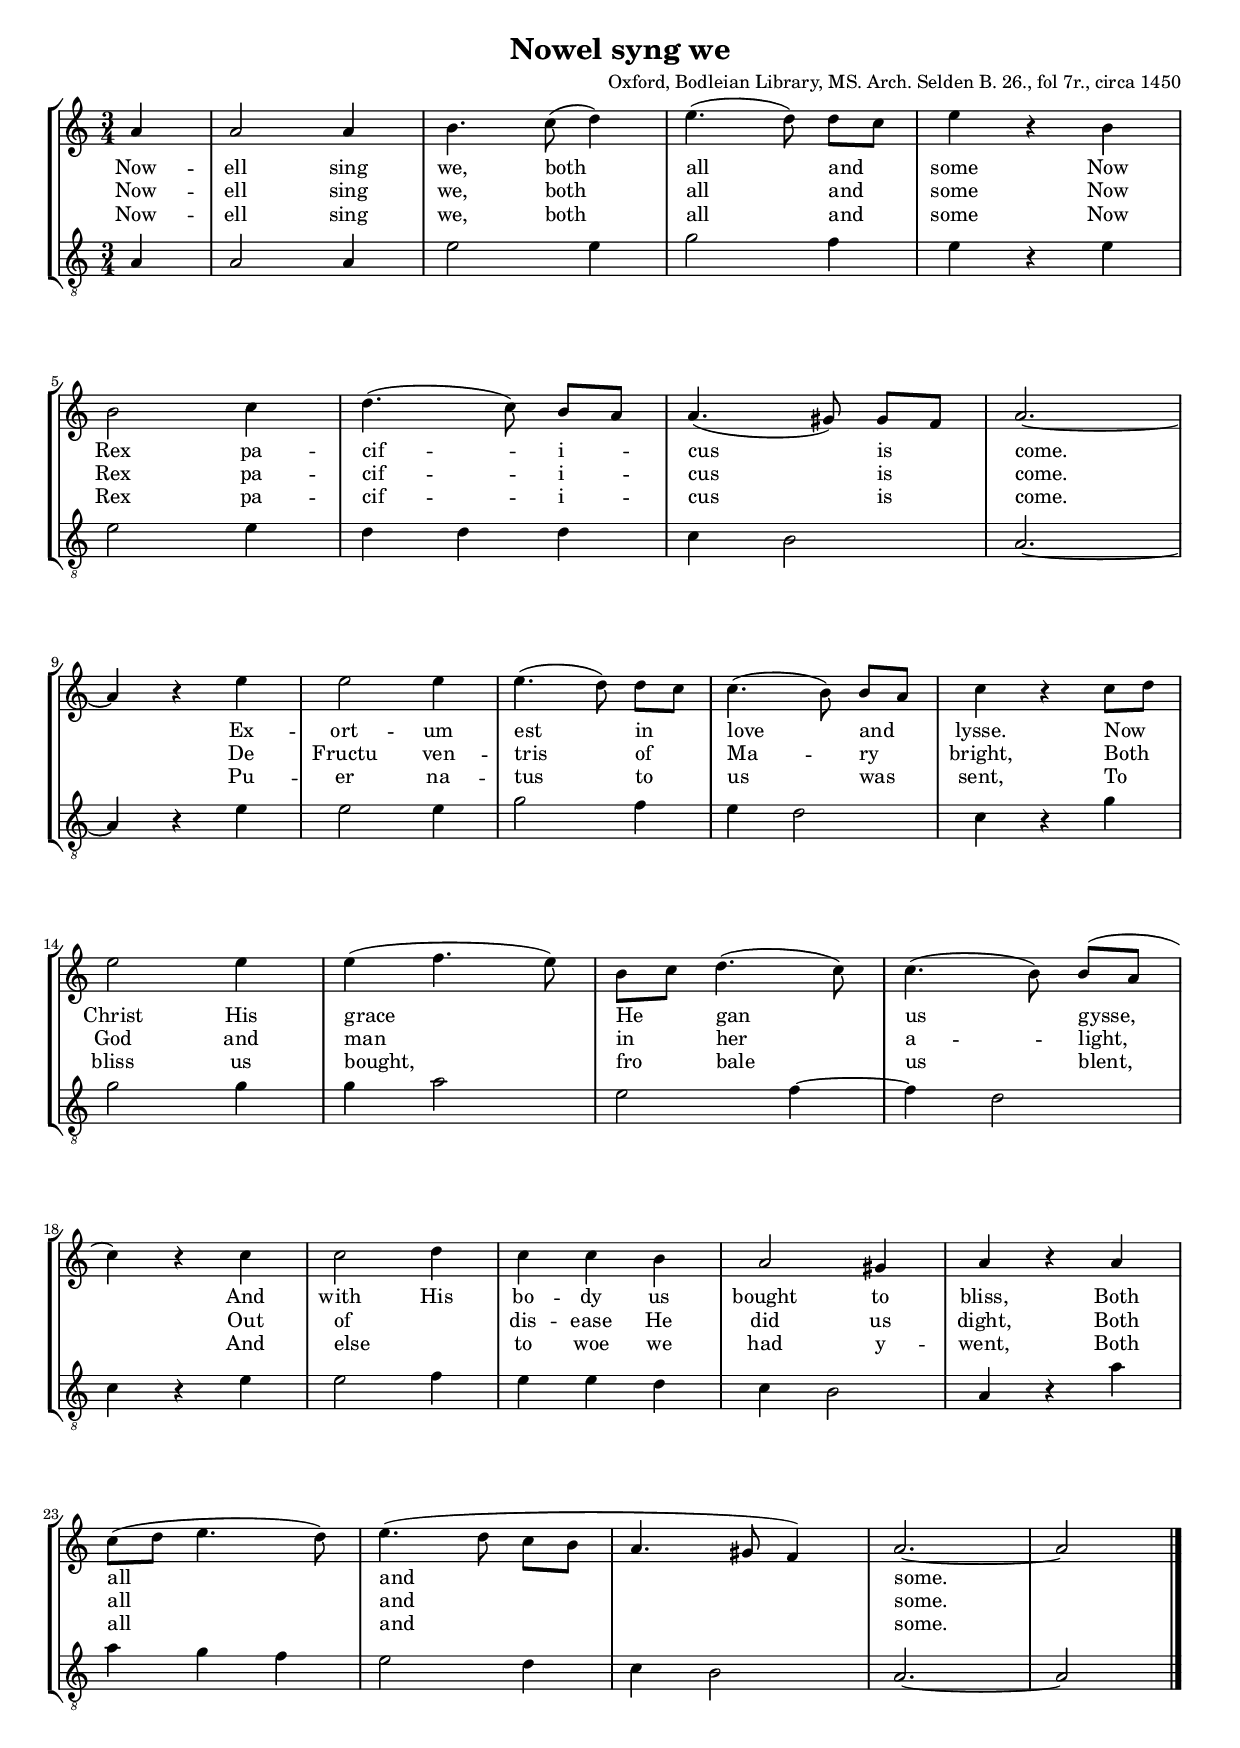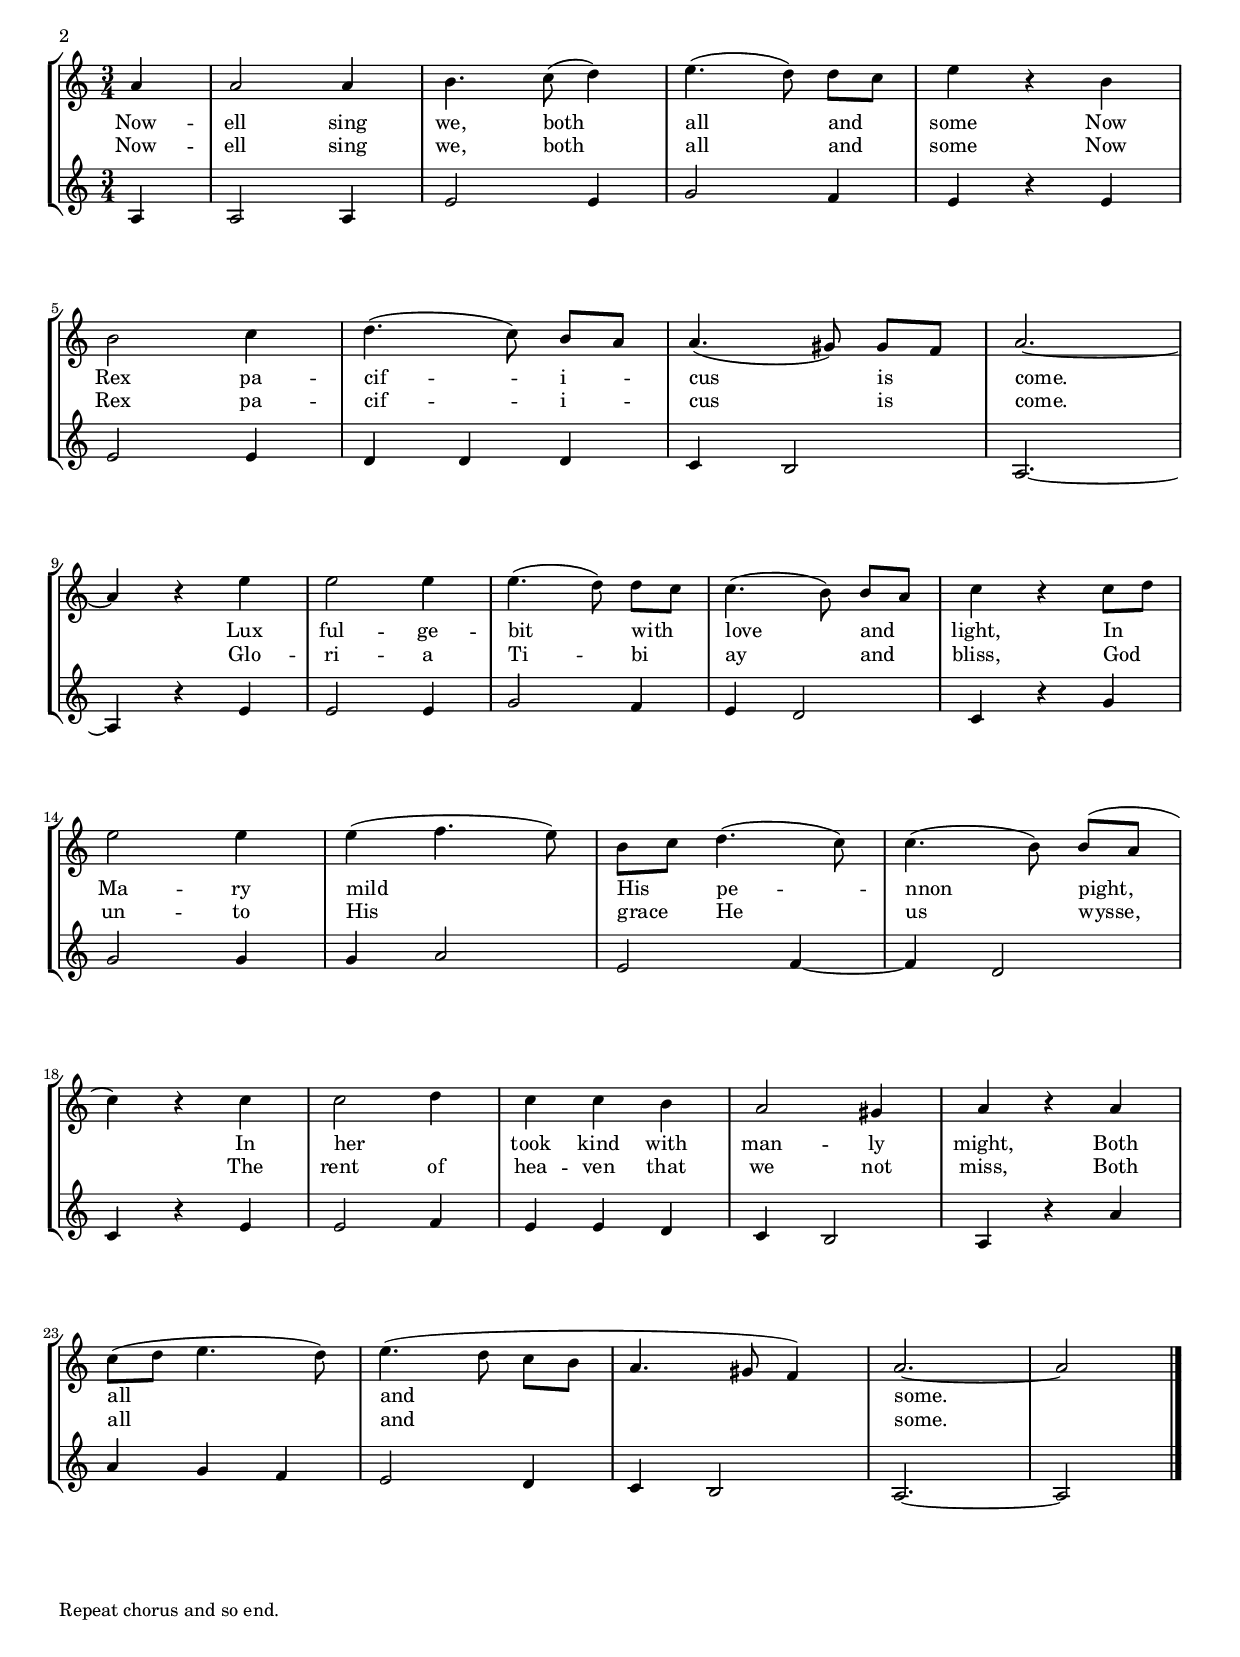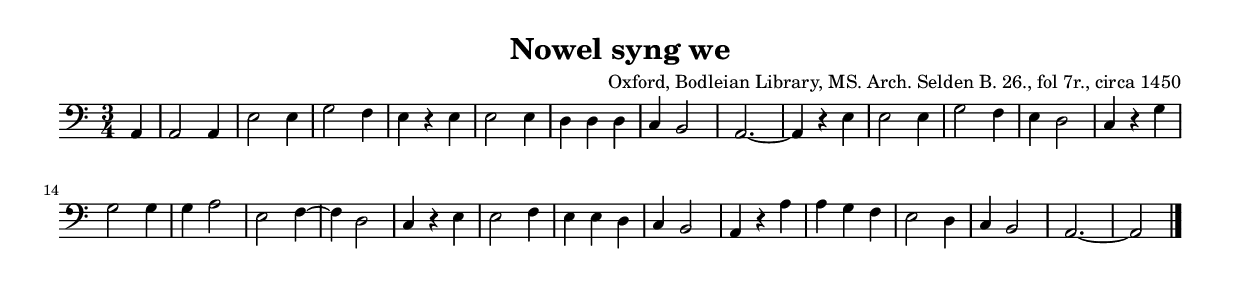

\version "2.12.3"

#(set-global-staff-size 16)

\header {
    title = "Nowel syng we"
    composer = "Oxford, Bodleian Library, MS. Arch. Selden B. 26., fol 7r., circa 1450"
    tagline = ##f
}

\layout { 
    indent = 0\cm 
}

top = \transpose c f' {
    \key g \minor
    \time 3/4
    \autoBeamOff

    \partial 4 g4| g2g4| a4.bes8(c'4)| d'4.(c'8)c'8[bes8]| d'4r4a4|\break 
    a2bes4 | c'4.(bes8)a8[g8] | g4.(fis8)fis8[ees8] | g2.~|\break
    g4r4d'4| d'2d'4| d'4.(c'8)c'8[bes8] | bes4.(a8)a8[g8]| bes4r4bes8[c'8]|\break
    d'2d'4| d'4(ees'4.d'8)| a8[bes8]c'4.(bes8)| bes4.(a8)a8([g8]|\break
    bes4)r4bes4| bes2c'4| bes4bes4a4| g2fis4| g4r4g4|\break
    bes8([c'8]d'4.c'8)| d'4.(c'8bes8[a8]| g4.fis8ees4)| g2.~ | g2 \bar "|." 
}

bottom = \transpose c f {
    \key g \minor
    \time 3/4
    \autoBeamOff
    
    \partial 4 g4| g2g4| d'2d'4| f'2ees'4| d'4r4d'4| d'2d'4| c'4c'4c'4| bes4a2| g2.~|
    g4r4d'4| d'2d'4| f'2ees'4| d'4c'2| bes4r4f'4| f'2f'4| f'4g'2| d'2ees'4~| ees'4c'2|
    bes4r4d'4| d'2ees'4| d'4d'4c'4| bes4a2| g4r4g'4| g'4f'4ees'4| d'2c'4| bes4a2| g2.~| g2 \bar "|."
}

topChorus = \transpose c f' {
    \partial 4 g4| g2g4| a4.bes8(c'4)| d'4.(c'8)c'8[bes8]| d'4r4a4 | a2bes4 | c'4.(bes8)a8[g8] | g4.(fis8)fis8[ees8] | g2.~| g4
}

bottomChorus = \transpose c f {
    \partial 4 g4| g2g4| d'2d'4| f'2ees'4| d'4r4d'4| d'2d'4| c'4c'4c'4| bes4a2| g2.~| g4
}

wordsA = \lyricmode {
    Now -- ell sing we, both all and some
    Now Rex pa -- cif -- i -- cus is come.

    Ex -- ort -- um est in love and lysse.
    Now Christ His grace He gan us gysse,
    And with His bo -- dy us bought to bliss,
    
    Both all and some.
}
wordsB = \lyricmode {
    Now -- ell sing we, both all and some
    Now Rex pa -- cif -- i -- cus is come.
    
    De Fructu ven -- tris of Ma -- ry bright,
    Both God and man in her a -- light,
    Out of _ dis -- ease He did us dight,
    
    Both all and some.
}
wordsC = \lyricmode {
    Now -- ell sing we, both all and some
    Now Rex pa -- cif -- i -- cus is come.
    
    Pu -- er na -- tus to us was sent,
    To bliss us bought, fro bale us blent,
    And else _ to woe we had y -- went, 
    
    Both all and some.
}
wordsD = \lyricmode {
    Now -- ell sing we, both all and some
    Now Rex pa -- cif -- i -- cus is come.
    
    Lux ful -- ge -- bit with love and light,
    In Ma -- ry mild His pe -- nnon pight,
    In her _ took kind with man -- ly might,
    
    Both all and some.
}
wordsE = \lyricmode {
    Now -- ell sing we, both all and some
    Now Rex pa -- cif -- i -- cus is come.
    
    Glo -- ri -- a Ti -- bi ay and bliss,
    God un -- to His grace He us wysse,
    The rent of hea -- ven that we not miss,
    
    Both all and some.
}

\book {
    \score {
        \new StaffGroup <<
            \new Voice = top    { \set Staff.midiInstrument = #"oboe"    \transpose c' a \top }
            \new Lyrics \lyricsto top \wordsA
            \new Lyrics \lyricsto top \wordsB
            \new Lyrics \lyricsto top \wordsC
            \new Voice = bottom { \set Staff.midiInstrument = #"trumpet" \transpose c' a { \clef "treble_8" \bottom } }
        >>
    
        \layout { }
    }
    
    \pageBreak
    
    \score {
        \new StaffGroup <<
            \new Voice = top    { \set Staff.midiInstrument = #"oboe"    \transpose c' a \top }
            \new Lyrics \lyricsto top \wordsD
            \new Lyrics \lyricsto top \wordsE
            \new Voice = bottom { \set Staff.midiInstrument = #"trumpet" \transpose c' a \bottom }
        >>
    
        \layout { }
    }
    
    \markup { Repeat chorus and so end. }
    
    
    \score {
        \new StaffGroup <<
            \tempo 4 = 170
            \new Voice = toptop    { \set Staff.midiInstrument = #"violin"             
               s2. s2. s2. s2. s2. s2. s2. s2. s2. 
               s2. s2. s2. s2. s2. s2. s2. s2. s2.
               s2. s2. s2. s2. s2. s2. s2. s2. s2.
               s2 \transpose c' a' { \top } }
            \new Voice = top    { \set Staff.midiInstrument = #"oboe"    s2 \transpose c' a { \top \top \topChorus } }
            \new Voice = bottom { \set Staff.midiInstrument = #"trumpet" s2 \transpose c' a { \bottom \bottom \bottomChorus } }
        >>
    
        \midi { }
    }
}


\book {
    \score {
        \new StaffGroup <<
            \new Voice = bottom { \transpose c' a, { \clef "bass" \bottom } }
        >>
    
        \layout { }
    }
}
